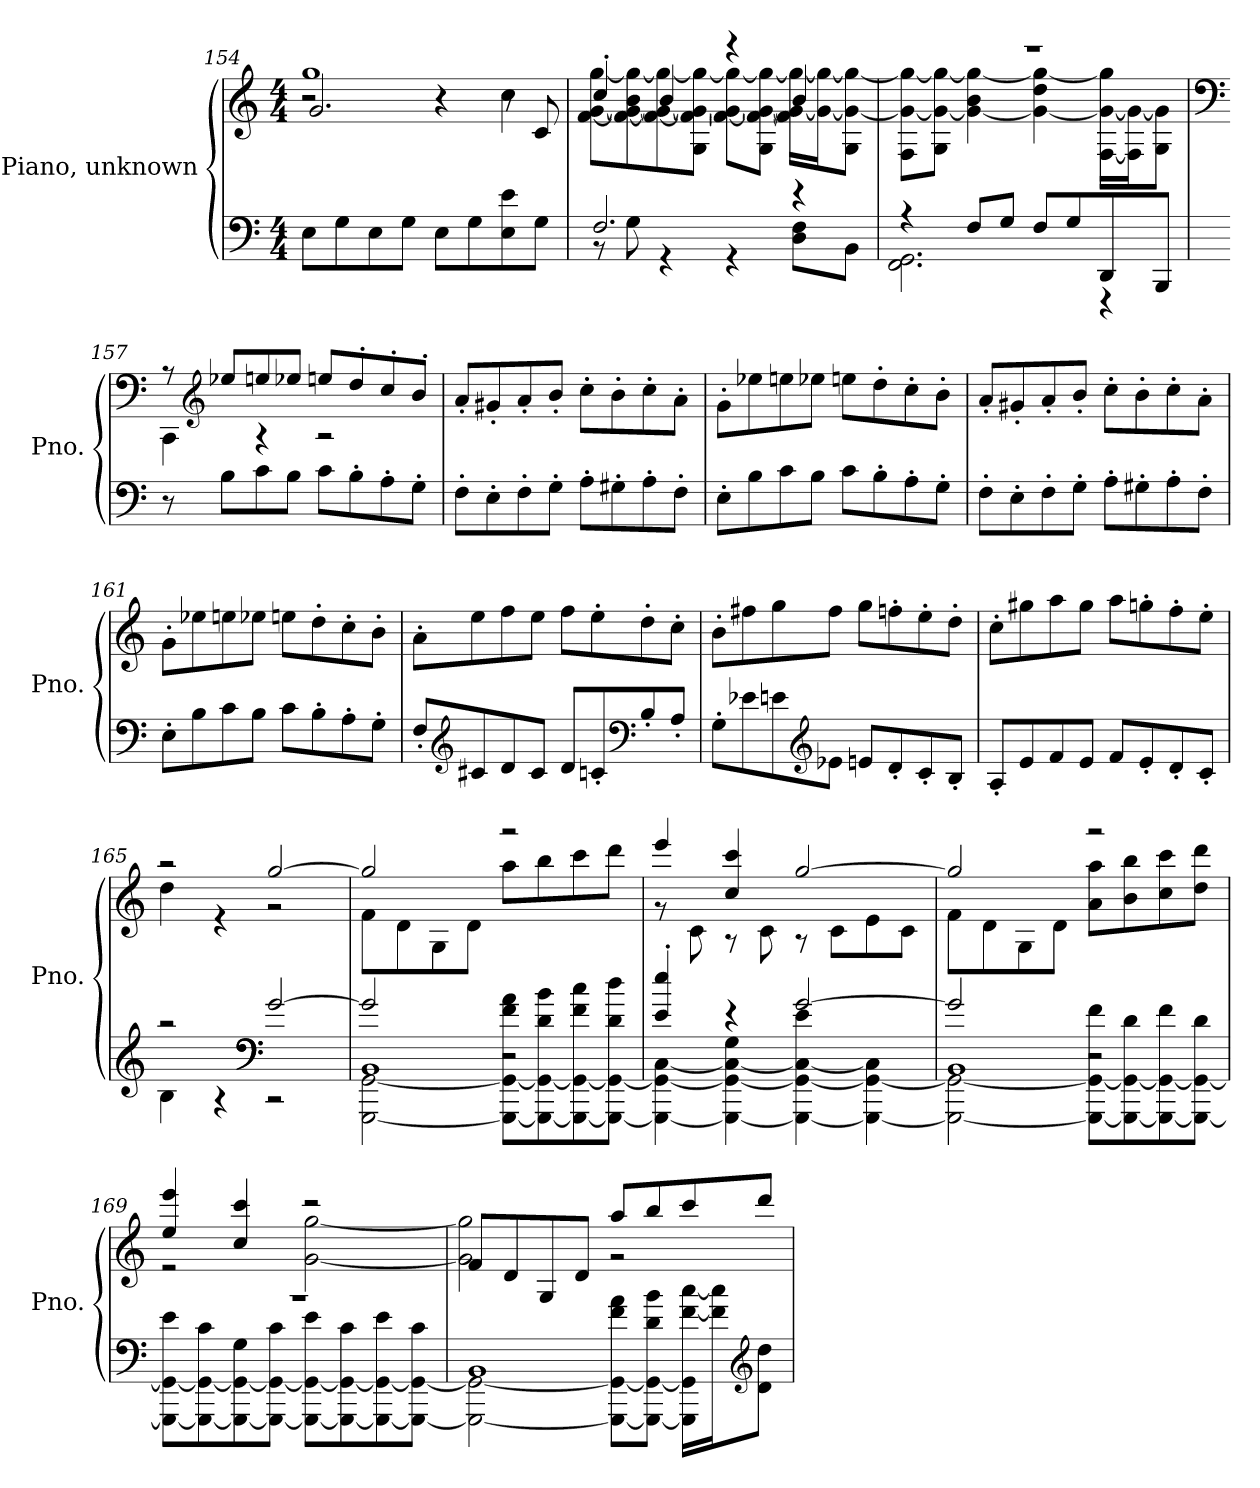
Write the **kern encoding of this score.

**kern	**kern
*part1	*part1
*staff2	*staff1
*I"Piano, unknown	*
*I'Pno.	*
*clefF4	*clefG2
*k[]	*k[]
*M4/4	*M4/4
=154	=154
*	*^
*	*	*^
8E\L	1gg	2r	2.g/
8G\	.	.	.
8E\	.	.	.
8G\J	.	.	.
8E\L	.	4r	.
8G\	.	.	.
8E\ 8e\	.	4cc\	8r
8G\J	.	.	8c/
*	*	*v	*v
=155	=155	=155
*^	*	*
2.F/	8r	4cc'/	[8f\ [8g\ [8gg\L
.	8G\	.	8f\_ 8g\_ 8b\ 8gg\_
.	4r	4b/	8f\_ 8g\_ 8gg\_
.	.	.	8G\ 8f\_ 8g\_ 8gg\_J
.	4r	4r	8f\_ 8g\_ 8gg\_L
.	.	.	8G\ 8f\_ 8g\_ 8gg\_J
4r	8D\ 8F\L	4b/	16f\] 16g\_ 16gg\_LL
.	.	.	16g\_ 16gg\_J
.	8BB\J	.	8G\ 8g\_ 8gg\_J
=156	=156	=156	=156
4r	2.FF\ 2.GG\	1r	8F\ 8g\_ 8gg\_L
.	.	.	8G\ 8g\_ 8gg\_J
8F/L	.	.	4g\_ 4b\ 4gg\_
8G/J	.	.	.
8F/L	.	.	4g\_ 4dd\ 4gg\_
8G/	.	.	.
8DD/	4r	.	[16F\ 16g\_ 16gg\]LL
.	.	.	16F\] 16g\_J
8BBB/J	.	.	8G\ 8g\]J
*v	*v	*	*
!!LO:LB:g=z	!!
=157	=157	=157
*	*clefF4	*
8r	8r	4CC\
*	*clefG2	*
8B\L	8ee-X/L	.
8c\	8een/	4r
8B\J	8ee-X/J	.
8c\L	8een/L	2r
8B'\	8dd'/	.
8A'\	8cc'/	.
8G'\J	8b'/J	.
*	*v	*v
=158	=158
8F'\L	8a'/L
8E'\	8g#X'/
8F'\	8a'/
8G'\J	8b'/J
8A'\L	8cc'\L
8G#X'\	8b'\
8A'\	8cc'\
8F'\J	8a'\J
=159	=159
8E'\L	8g'\L
8B\	8ee-X\
8c\	8een\
8B\J	8ee-X\J
8c\L	8een\L
8B'\	8dd'\
8A'\	8cc'\
8G'\J	8b'\J
=160	=160
8F'\L	8a'/L
8E'\	8g#X'/
8F'\	8a'/
8G'\J	8b'/J
8A'\L	8cc'\L
8G#X'\	8b'\
8A'\	8cc'\
8F'\J	8a'\J
!!LO:PB:g=z
=161	=161
8E'\L	8g'\L
8B\	8ee-X\
8c\	8een\
8B\J	8ee-X\J
8c\L	8een\L
8B'\	8dd'\
8A'\	8cc'\
8G'\J	8b'\J
=162	=162
8F'/L	8a'\L
*clefG2	*
8c#X/	8ee\
8d/	8ff\
8c#/J	8ee\J
8d/L	8ff\L
8cn'/	8ee'\
*clefF4	*
8B'/	8dd'\
8A'/J	8cc'\J
=163	=163
8G'\L	8b'\L
8e-X\	8ff#X\
8en\	8gg\
*clefG2	*
8e-X\J	8ff#\J
8en/L	8gg\L
8d'/	8ffn'\
8c'/	8ee'\
8B'/J	8dd'\J
!!LO:LB:g=z
=164	=164
8A'/L	8cc'\L
8e/	8gg#X\
8f/	8aa\
8e/J	8gg#\J
8f/L	8aa\L
8e'/	8ggn'\
8d'/	8ff'\
8c'/J	8ee'\J
=165	=165
*^	*^
2r	4B\	2r	4dd\
.	4r	.	4r
*clefF4	*	*	*
[2g/	2r	[2gg/	2r
=166	=166	=166	=166
*	*^	*	*
2g/]	[2GGG\ [2GG\	1BB	2gg/]	8f\L
.	.	.	.	8d\
.	.	.	.	8G\
.	.	.	.	8d\J
2r	8GGG\_ 8GG\_ 8f\ 8a\L	.	2r	8aa\L
.	8GGG\_ 8GG\_ 8d\ 8b\	.	.	8bb\
.	8GGG\_ 8GG\_ 8f\ 8cc\	.	.	8ccc\
.	8GGG\_ 8GG\_ 8d\ 8dd\J	.	.	8ddd\J
*	*v	*v	*	*
=167	=167	=167	=167
4e/' 4ee/'	4GGG\_ 4GG\_ [4C\	4eee/	8r
.	.	.	8c\
4r	4GGG\_ 4GG\_ 4C\_ 4G\	4cc/ 4ccc/	8r
.	.	.	8c\
[2g/	4GGG\_ 4GG\_ 4C\_ 4e\	[2gg/	8r
.	.	.	8c\L
.	4GGG\_ 4GG\_ 4C\]	.	8e\
.	.	.	8c\J
=168	=168	=168	=168
*	*^	*	*
2g/]	2GGG\_ 2GG\_	1BB	2gg/]	8f\L
.	.	.	.	8d\
.	.	.	.	8G\
.	.	.	.	8d\J
2r	8GGG\_ 8GG\_ 8f\L	.	2r	8a\ 8aa\L
.	8GGG\_ 8GG\_ 8d\	.	.	8b\ 8bb\
.	8GGG\_ 8GG\_ 8f\	.	.	8cc\ 8ccc\
.	8GGG\_ 8GG\_ 8d\J	.	.	8dd\ 8ddd\J
*	*v	*v	*	*
!!LO:LB:g=z	!!
=169	=169	=169	=169
1r	8GGG\_ 8GG\_ 8e\L	4ee/ 4eee/	2r
.	8GGG\_ 8GG\_ 8c\	.	.
.	8GGG\_ 8GG\_ 8G\	4cc/ 4ccc/	.
.	8GGG\_ 8GG\_ 8c\J	.	.
.	8GGG\_ 8GG\_ 8e\L	2r	[2g\ [2gg\
.	8GGG\_ 8GG\_ 8c\	.	.
.	8GGG\_ 8GG\_ 8e\	.	.
.	8GGG\_ 8GG\_ 8c\J	.	.
=170	=170	=170	=170
1BB	2GGG\_ 2GG\_	8f/L	2g\] 2gg\]
.	.	8d/	.
.	.	8G/	.
.	.	8d/J	.
.	8GGG\_ 8GG\_ 8f\ 8a\L	8aa/L	2r
.	8GGG\_ 8GG\_ 8d\ 8b\J	8bb/	.
.	16GGG\] 16GG\] [16f\ [16cc\LL	8ccc/	.
.	16f\] 16cc\]J	.	.
*clefG2	*	*	*
.	8d\ 8dd\J	8ddd/J	.
*v	*v	*	*
*	*v	*v
=	=
*-	*-
